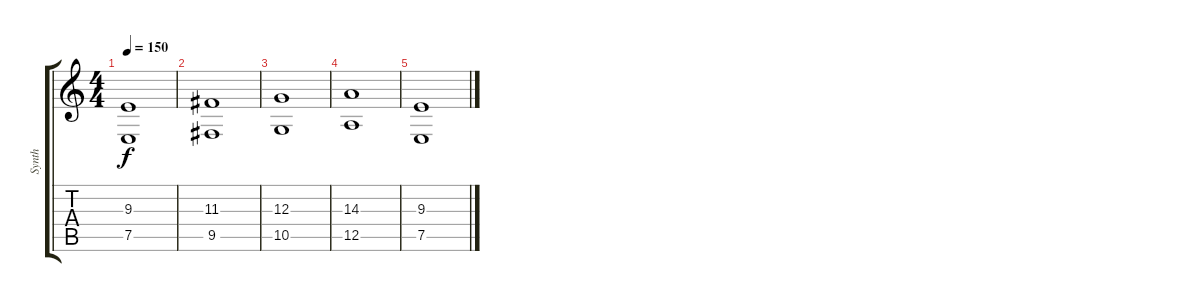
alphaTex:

\track ("Synth" "Synth") {instrument choiraahs}
\staff {score tabs}
\tuning (E4 B3 G3 D3 A2 E2) {hide}
\ts (4 4)
\tempo 150
\clef g2
\ks c
(9.3 7.5).1{dy f} |
(11.3 9.5).1 |
(12.3 10.5).1 |
(14.3 12.5).1 |
(9.3 7.5).1
